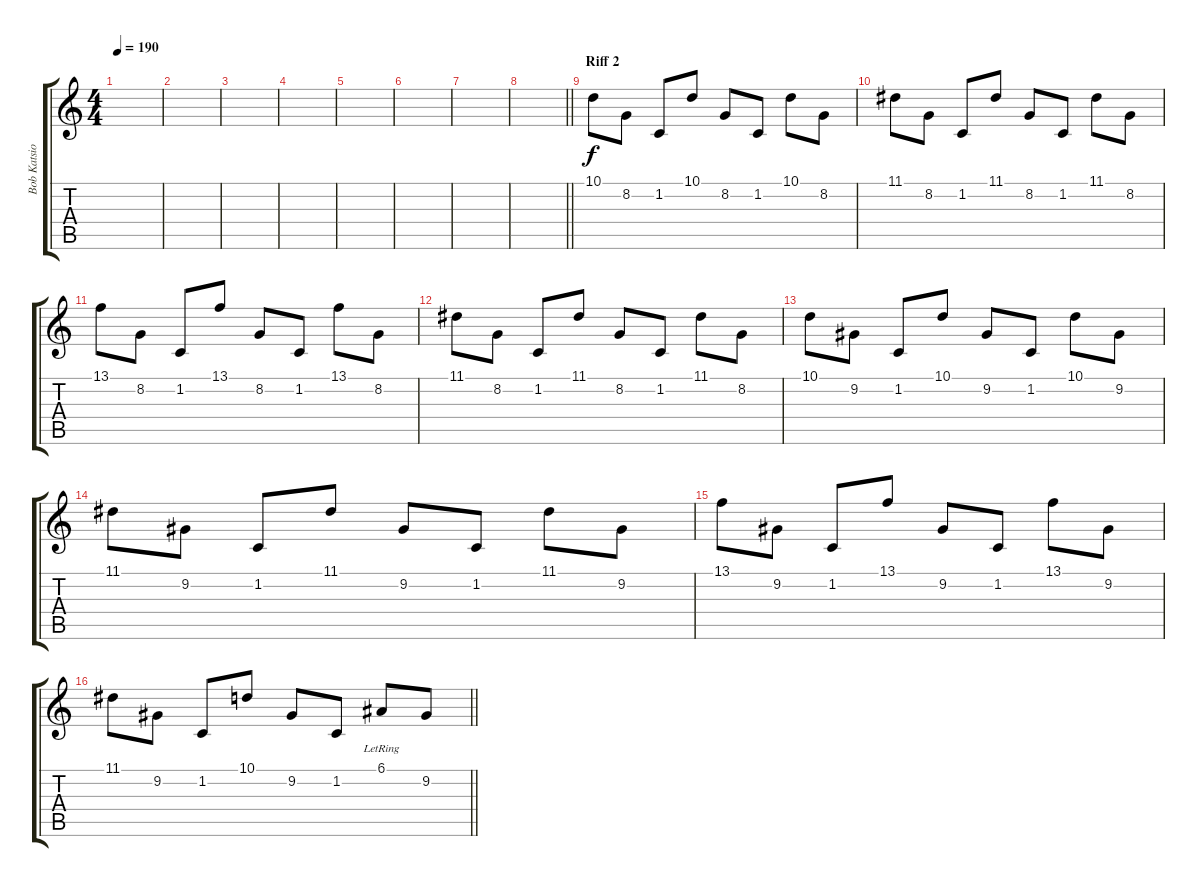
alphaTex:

\track ("Bob Katsionis" "Bob Katsio") {instrument lead5charang}
\staff {score tabs}
\tuning (E4 B3 G3 D3 A2 E2) {hide}
\ts (4 4)
\tempo 190
\clef g2
\ks c
|
|
|
|
|
|
|
\barLineRight lightlight
|
\section ("" "Riff 2")
10.1.8 8.2.8 1.2.8 10.1.8 8.2.8 1.2.8 10.1.8 8.2.8 |
11.1.8 8.2.8 1.2.8 11.1.8 8.2.8 1.2.8 11.1.8 8.2.8 |
13.1.8 8.2.8 1.2.8 13.1.8 8.2.8 1.2.8 13.1.8 8.2.8 |
11.1.8 8.2.8 1.2.8 11.1.8 8.2.8 1.2.8 11.1.8 8.2.8 |
10.1.8 9.2.8 1.2.8 10.1.8 9.2.8 1.2.8 10.1.8 9.2.8 |
11.1.8 9.2.8 1.2.8 11.1.8 9.2.8 1.2.8 11.1.8 9.2.8 |
13.1.8 9.2.8 1.2.8 13.1.8 9.2.8 1.2.8 13.1.8 9.2.8 |
\barLineRight lightlight
11.1.8 9.2.8 1.2.8 10.1.8 9.2.8 1.2.8 6.1{lr}.8 9.2.8
